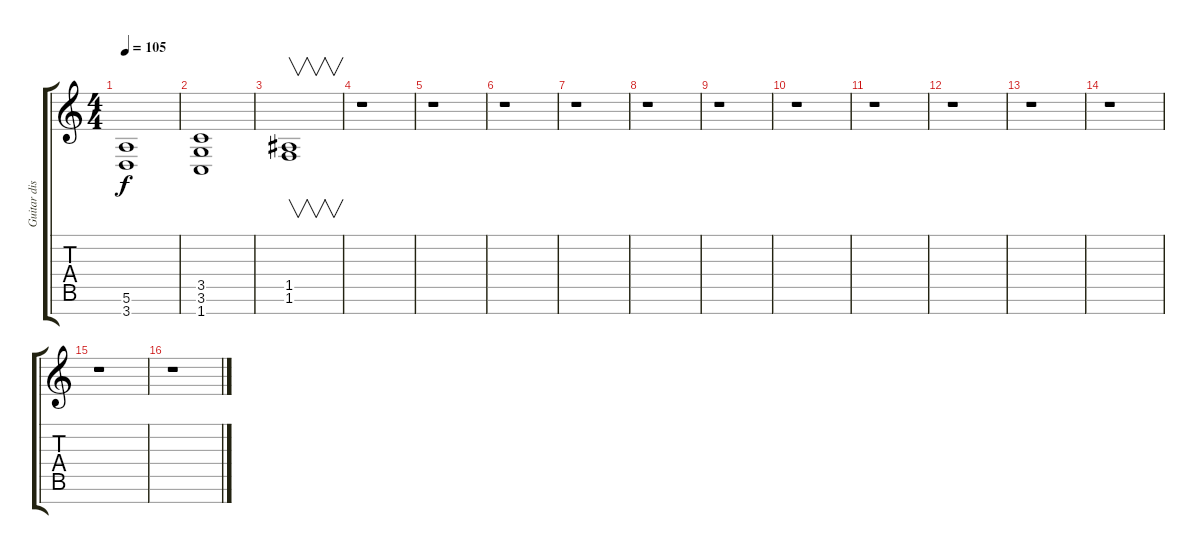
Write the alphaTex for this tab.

\track ("Guitar distortion" "Guitar dis") {instrument distortionguitar}
\staff {score tabs}
\tuning (E4 B3 G3 D3 A2 E2 B1) {hide}
\ts (4 4)
\tempo 105
\clef g2
\ks c
(5.6 3.7).1{dy f} |
(3.5 3.6 1.7).1 |
(1.5 1.6).1{v} |
r.1 |
r.1 |
r.1 |
r.1 |
r.1 |
r.1 |
r.1 |
r.1 |
r.1 |
r.1 |
r.1 |
r.1 |
r.1
